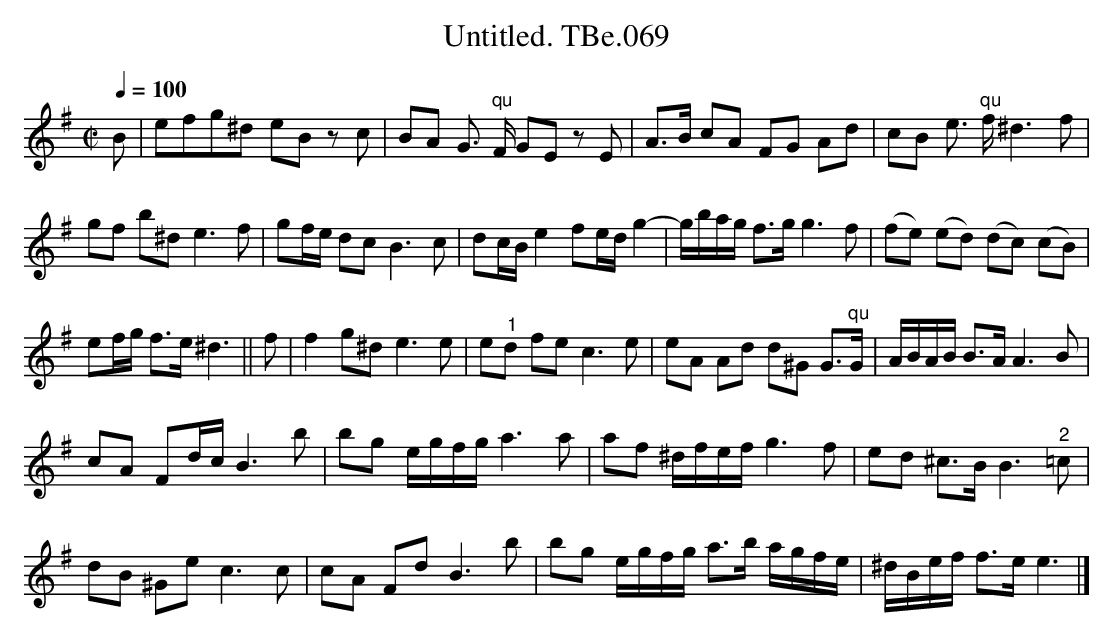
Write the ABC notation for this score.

X:1
T:Untitled. TBe.069
M:C|
L:1/8
Q:1/4=100
K:E minor
B | efg^d eB zc | BA G>"^qu" F GE zE |\
A>B cA FG Ad | cB e>"qu" f ^d3 f |
gf b^d e3 f | gf/e/ dc B3 c | dc/B/ e2 fe/d/ g2-|g/b/a/g/ f>g g3 f |\
(fe) (ed) (dc) (cB) |
ef/g/ f>e ^d3 || f | f2 g^d e3e | e"^1"d fe c3e |\
eA Ad d^G G>"^qu"G | A/B/A/B/ B>A A3 B |
cA Fd/c/ B3b | bg e/g/f/g/ a3a | af ^d/f/e/f/g3f |\
ed ^c>B B3 "^2"=c |
dB ^Ge c3c |cA Fd B3 b |\
bg e/g/f/g/ a>b a/g/f/e/ | ^d/B/e/f/ f>e e3 |]
